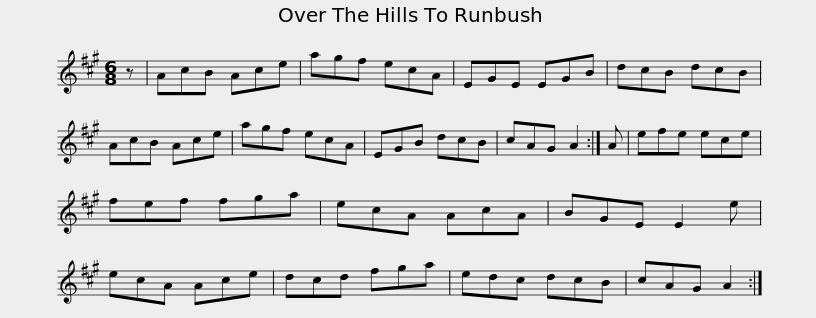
X:1
L:1/8
M:6/8
I:linebreak $
K:A
V:1 treble
V:1
 z | AcB Ace | agf ecA | EGE EGB | dcB dcB | %5
 AcB Ace | agf ecA | EGB dcB |$ cAG A2 :| A | %10
 efe ece | fef fga | ecA AcA | BGE E2 e | ecA Ace | %15
 dcd fga |$ edc dcB | cAG A2 :| %18
